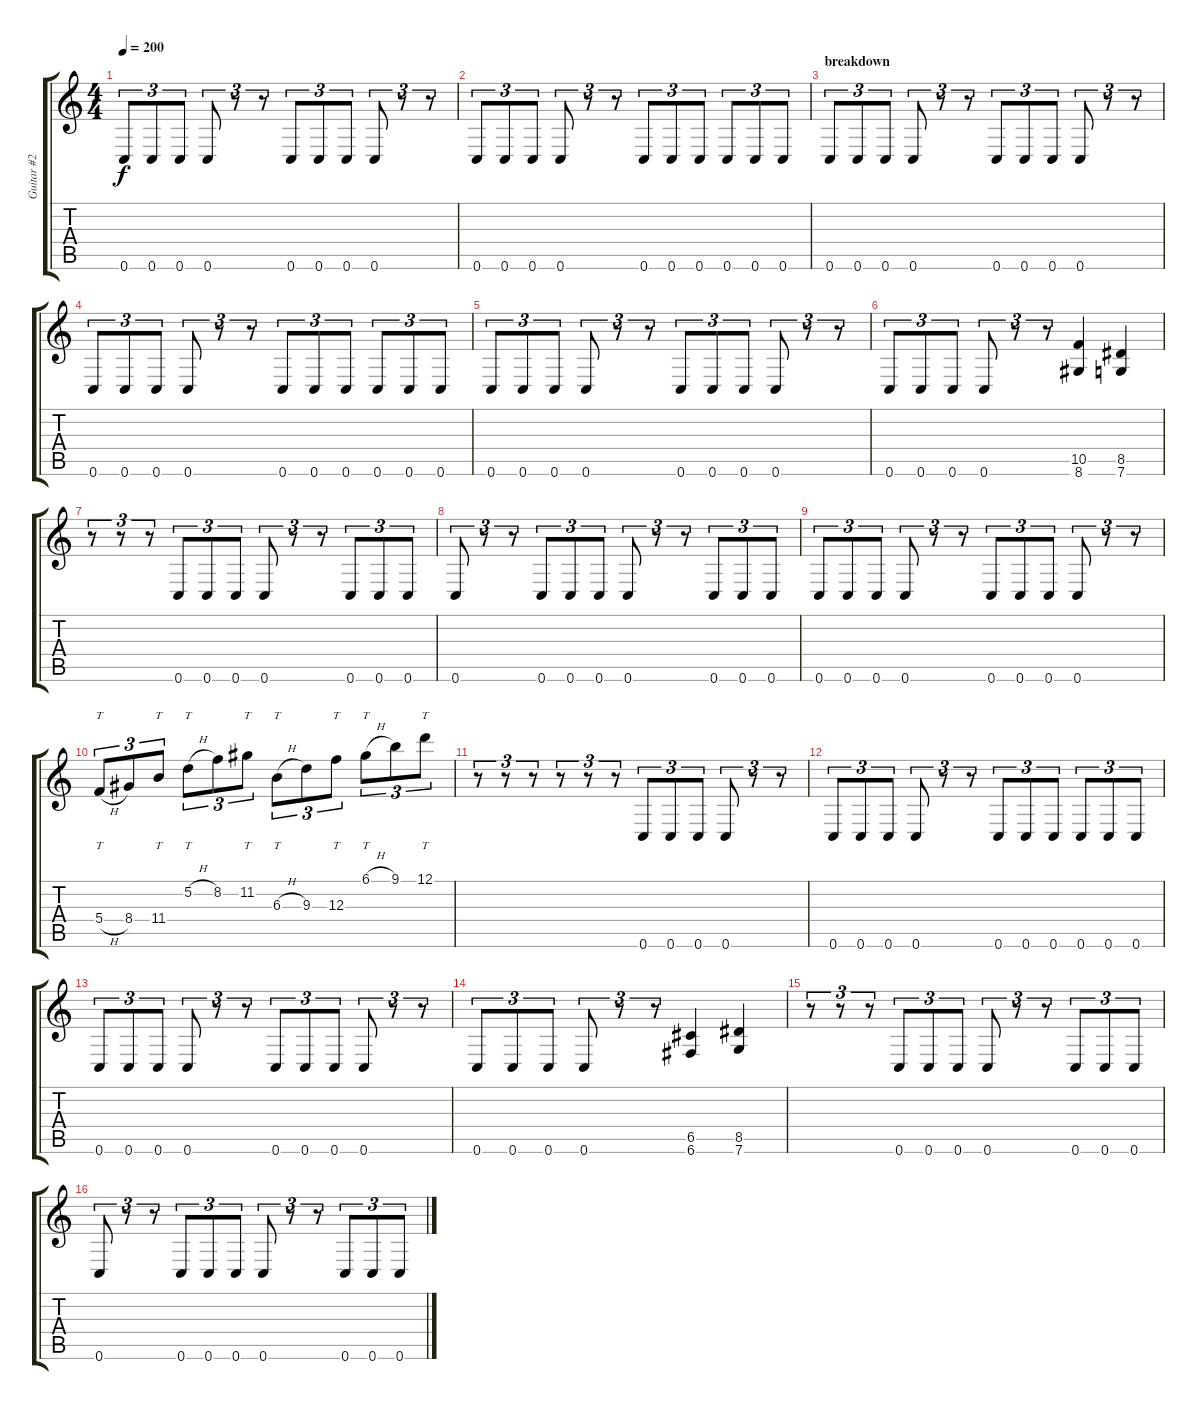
\track ("Guitar #2" "Guitar #2") {instrument distortionguitar}
\staff {score tabs}
\tuning (D4 A3 F3 C3 G2 C2) {hide}
\ts (4 4)
\tempo 200
\clef g2
\ks c
0.6.8{tu (3 2) dy f} 0.6.8{tu (3 2)} 0.6.8{tu (3 2)} 0.6.8{tu (3 2)} r.8{tu (3 2)} r.8{tu (3 2)} 0.6.8{tu (3 2)} 0.6.8{tu (3 2)} 0.6.8{tu (3 2)} 0.6.8{tu (3 2)} r.8{tu (3 2)} r.8{tu (3 2)} |
0.6.8{tu (3 2)} 0.6.8{tu (3 2)} 0.6.8{tu (3 2)} 0.6.8{tu (3 2)} r.8{tu (3 2)} r.8{tu (3 2)} 0.6.8{tu (3 2)} 0.6.8{tu (3 2)} 0.6.8{tu (3 2)} 0.6.8{tu (3 2)} 0.6.8{tu (3 2)} 0.6.8{tu (3 2)} |
\section ("" "breakdown")
0.6.8{tu (3 2)} 0.6.8{tu (3 2)} 0.6.8{tu (3 2)} 0.6.8{tu (3 2)} r.8{tu (3 2)} r.8{tu (3 2)} 0.6.8{tu (3 2)} 0.6.8{tu (3 2)} 0.6.8{tu (3 2)} 0.6.8{tu (3 2)} r.8{tu (3 2)} r.8{tu (3 2)} |
0.6.8{tu (3 2)} 0.6.8{tu (3 2)} 0.6.8{tu (3 2)} 0.6.8{tu (3 2)} r.8{tu (3 2)} r.8{tu (3 2)} 0.6.8{tu (3 2)} 0.6.8{tu (3 2)} 0.6.8{tu (3 2)} 0.6.8{tu (3 2)} 0.6.8{tu (3 2)} 0.6.8{tu (3 2)} |
0.6.8{tu (3 2)} 0.6.8{tu (3 2)} 0.6.8{tu (3 2)} 0.6.8{tu (3 2)} r.8{tu (3 2)} r.8{tu (3 2)} 0.6.8{tu (3 2)} 0.6.8{tu (3 2)} 0.6.8{tu (3 2)} 0.6.8{tu (3 2)} r.8{tu (3 2)} r.8{tu (3 2)} |
0.6.8{tu (3 2)} 0.6.8{tu (3 2)} 0.6.8{tu (3 2)} 0.6.8{tu (3 2)} r.8{tu (3 2)} r.8{tu (3 2)} (10.5 8.6).4 (8.5 7.6).4 |
r.8{tu (3 2)} r.8{tu (3 2)} r.8{tu (3 2)} 0.6.8{tu (3 2)} 0.6.8{tu (3 2)} 0.6.8{tu (3 2)} 0.6.8{tu (3 2)} r.8{tu (3 2)} r.8{tu (3 2)} 0.6.8{tu (3 2)} 0.6.8{tu (3 2)} 0.6.8{tu (3 2)} |
0.6.8{tu (3 2)} r.8{tu (3 2)} r.8{tu (3 2)} 0.6.8{tu (3 2)} 0.6.8{tu (3 2)} 0.6.8{tu (3 2)} 0.6.8{tu (3 2)} r.8{tu (3 2)} r.8{tu (3 2)} 0.6.8{tu (3 2)} 0.6.8{tu (3 2)} 0.6.8{tu (3 2)} |
0.6.8{tu (3 2)} 0.6.8{tu (3 2)} 0.6.8{tu (3 2)} 0.6.8{tu (3 2)} r.8{tu (3 2)} r.8{tu (3 2)} 0.6.8{tu (3 2)} 0.6.8{tu (3 2)} 0.6.8{tu (3 2)} 0.6.8{tu (3 2)} r.8{tu (3 2)} r.8{tu (3 2)} |
5.4{h}.8{tt tu (3 2)} 8.4.8{tu (3 2)} 11.4.8{tt tu (3 2)} 5.2{h}.8{tt tu (3 2)} 8.2.8{tu (3 2)} 11.2.8{tt tu (3 2)} 6.3{h}.8{tt tu (3 2)} 9.3.8{tu (3 2)} 12.3.8{tt tu (3 2)} 6.1{h}.8{tt tu (3 2)} 9.1.8{tu (3 2)} 12.1.8{tt tu (3 2)} |
r.8{tu (3 2)} r.8{tu (3 2)} r.8{tu (3 2)} r.8{tu (3 2)} r.8{tu (3 2)} r.8{tu (3 2)} 0.6.8{tu (3 2)} 0.6.8{tu (3 2)} 0.6.8{tu (3 2)} 0.6.8{tu (3 2)} r.8{tu (3 2)} r.8{tu (3 2)} |
0.6.8{tu (3 2)} 0.6.8{tu (3 2)} 0.6.8{tu (3 2)} 0.6.8{tu (3 2)} r.8{tu (3 2)} r.8{tu (3 2)} 0.6.8{tu (3 2)} 0.6.8{tu (3 2)} 0.6.8{tu (3 2)} 0.6.8{tu (3 2)} 0.6.8{tu (3 2)} 0.6.8{tu (3 2)} |
0.6.8{tu (3 2)} 0.6.8{tu (3 2)} 0.6.8{tu (3 2)} 0.6.8{tu (3 2)} r.8{tu (3 2)} r.8{tu (3 2)} 0.6.8{tu (3 2)} 0.6.8{tu (3 2)} 0.6.8{tu (3 2)} 0.6.8{tu (3 2)} r.8{tu (3 2)} r.8{tu (3 2)} |
0.6.8{tu (3 2)} 0.6.8{tu (3 2)} 0.6.8{tu (3 2)} 0.6.8{tu (3 2)} r.8{tu (3 2)} r.8{tu (3 2)} (6.5 6.6).4 (8.5 7.6).4 |
r.8{tu (3 2)} r.8{tu (3 2)} r.8{tu (3 2)} 0.6.8{tu (3 2)} 0.6.8{tu (3 2)} 0.6.8{tu (3 2)} 0.6.8{tu (3 2)} r.8{tu (3 2)} r.8{tu (3 2)} 0.6.8{tu (3 2)} 0.6.8{tu (3 2)} 0.6.8{tu (3 2)} |
0.6.8{tu (3 2)} r.8{tu (3 2)} r.8{tu (3 2)} 0.6.8{tu (3 2)} 0.6.8{tu (3 2)} 0.6.8{tu (3 2)} 0.6.8{tu (3 2)} r.8{tu (3 2)} r.8{tu (3 2)} 0.6.8{tu (3 2)} 0.6.8{tu (3 2)} 0.6.8{tu (3 2)}
